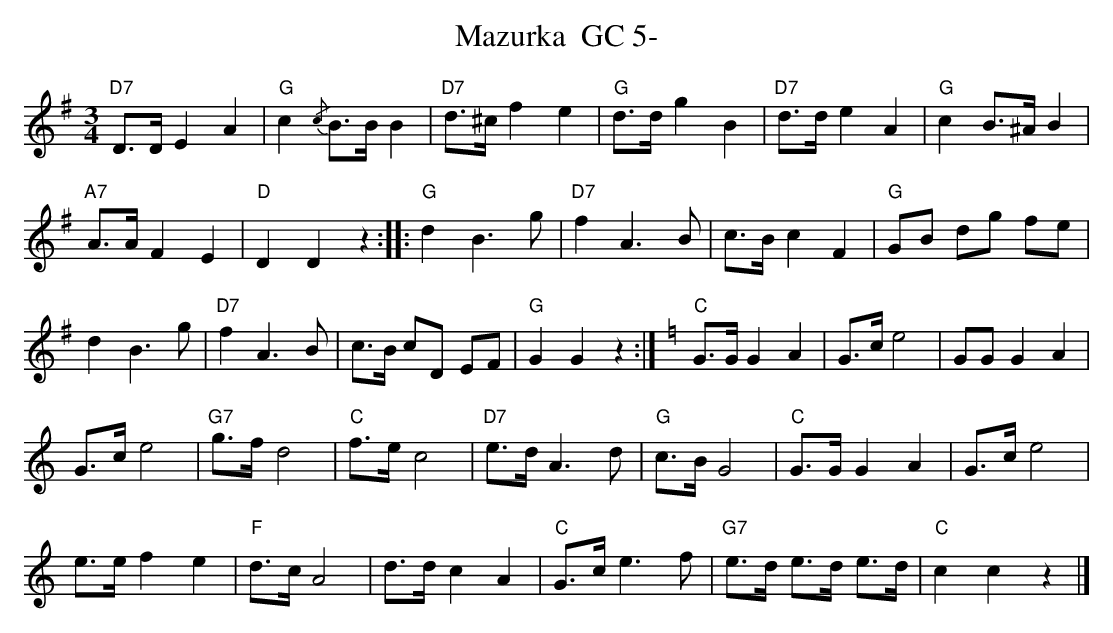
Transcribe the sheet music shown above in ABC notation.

X:1
T:Mazurka  GC 5-
M:3/4
L:1/8
K:G %%MIDI gchordon
"D7"D>DE2A2 | "G"c2{/c}B>BB2 | "D7"d>^cf2e2 | "G"d>dg2B2 | "D7"d>de2A2 | "G"c2B>^AB2 |
"A7"A>AF2E2 | "D"D2D2z2 :: "G"d2B3g | "D7"f2A3B | c>Bc2F2 | "G"GB dg fe |
d2B3g | "D7"f2A3B | c>B cD EF | "G"G2G2z2 :| [K:C] "C"G>G G2A2 | G>ce4 | GGG2A2 |
G>ce4 | "G7"g>fd4 | "C"f>ec4 | "D7"e>dA3d | "G"c>BG4 | "C"G>GG2A2 | G>ce4 |
e>e f2e2 | "F"d>cA4 | d>dc2A2 | "C"G>c e3f | "G7"e>d e>d e>d | "C"c2c2z2 |]
